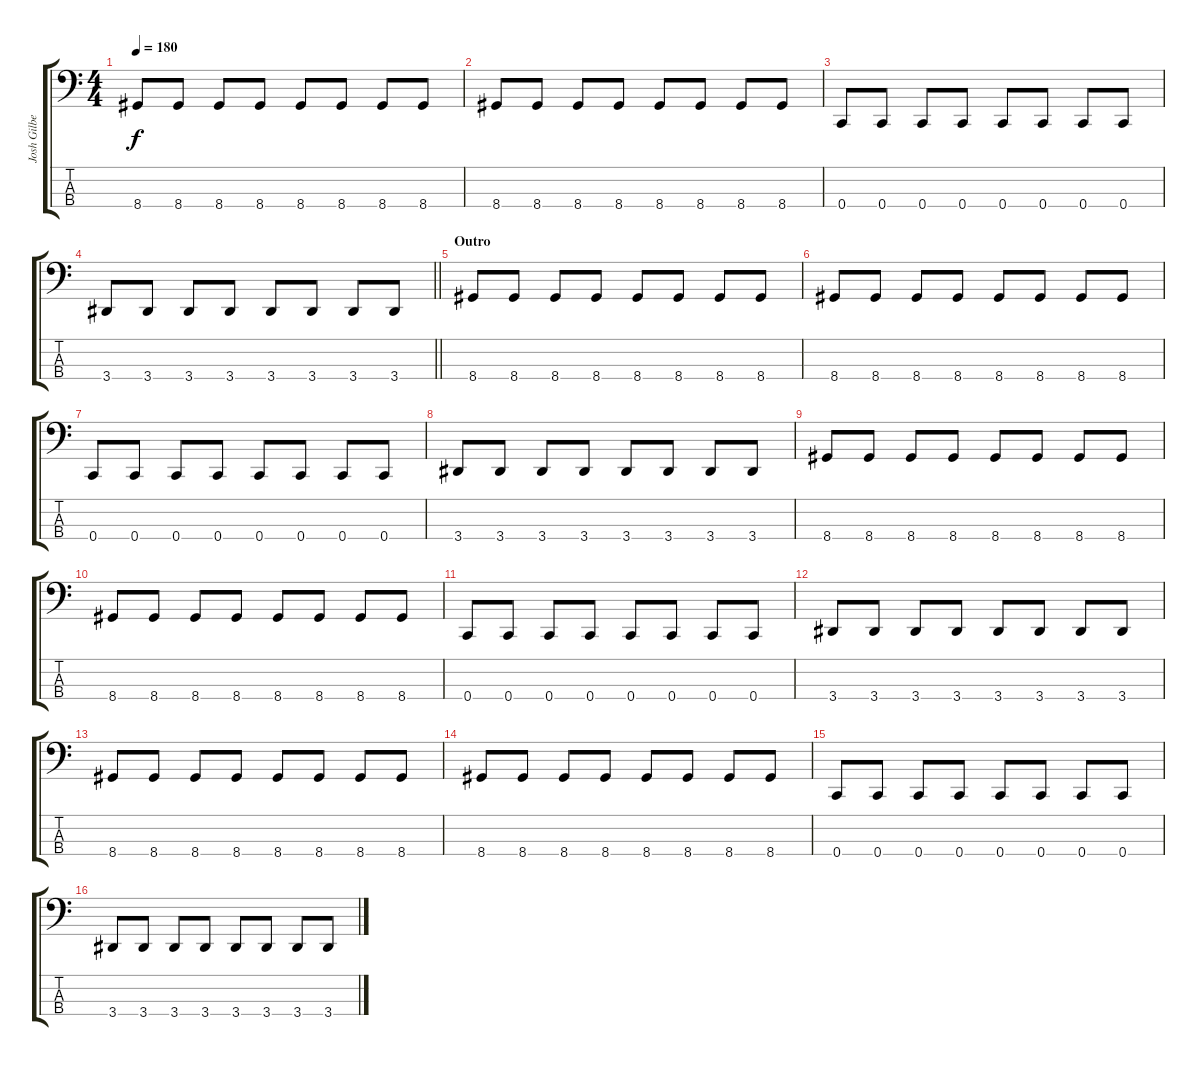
\track ("Josh Gilbert" "Josh Gilbe") {instrument electricbassfinger}
\staff {score tabs}
\tuning (F2 C2 G1 C1) {hide}
\ts (4 4)
\tempo 180
\clef f4
\ks c
8.4.8{dy f} 8.4.8 8.4.8 8.4.8 8.4.8 8.4.8 8.4.8 8.4.8 |
8.4.8 8.4.8 8.4.8 8.4.8 8.4.8 8.4.8 8.4.8 8.4.8 |
0.4.8 0.4.8 0.4.8 0.4.8 0.4.8 0.4.8 0.4.8 0.4.8 |
\barLineRight lightlight
3.4.8 3.4.8 3.4.8 3.4.8 3.4.8 3.4.8 3.4.8 3.4.8 |
\section ("" "Outro")
8.4.8 8.4.8 8.4.8 8.4.8 8.4.8 8.4.8 8.4.8 8.4.8 |
8.4.8 8.4.8 8.4.8 8.4.8 8.4.8 8.4.8 8.4.8 8.4.8 |
0.4.8 0.4.8 0.4.8 0.4.8 0.4.8 0.4.8 0.4.8 0.4.8 |
3.4.8 3.4.8 3.4.8 3.4.8 3.4.8 3.4.8 3.4.8 3.4.8 |
8.4.8 8.4.8 8.4.8 8.4.8 8.4.8 8.4.8 8.4.8 8.4.8 |
8.4.8 8.4.8 8.4.8 8.4.8 8.4.8 8.4.8 8.4.8 8.4.8 |
0.4.8 0.4.8 0.4.8 0.4.8 0.4.8 0.4.8 0.4.8 0.4.8 |
3.4.8 3.4.8 3.4.8 3.4.8 3.4.8 3.4.8 3.4.8 3.4.8 |
8.4.8 8.4.8 8.4.8 8.4.8 8.4.8 8.4.8 8.4.8 8.4.8 |
8.4.8 8.4.8 8.4.8 8.4.8 8.4.8 8.4.8 8.4.8 8.4.8 |
0.4.8 0.4.8 0.4.8 0.4.8 0.4.8 0.4.8 0.4.8 0.4.8 |
3.4.8 3.4.8 3.4.8 3.4.8 3.4.8 3.4.8 3.4.8 3.4.8
